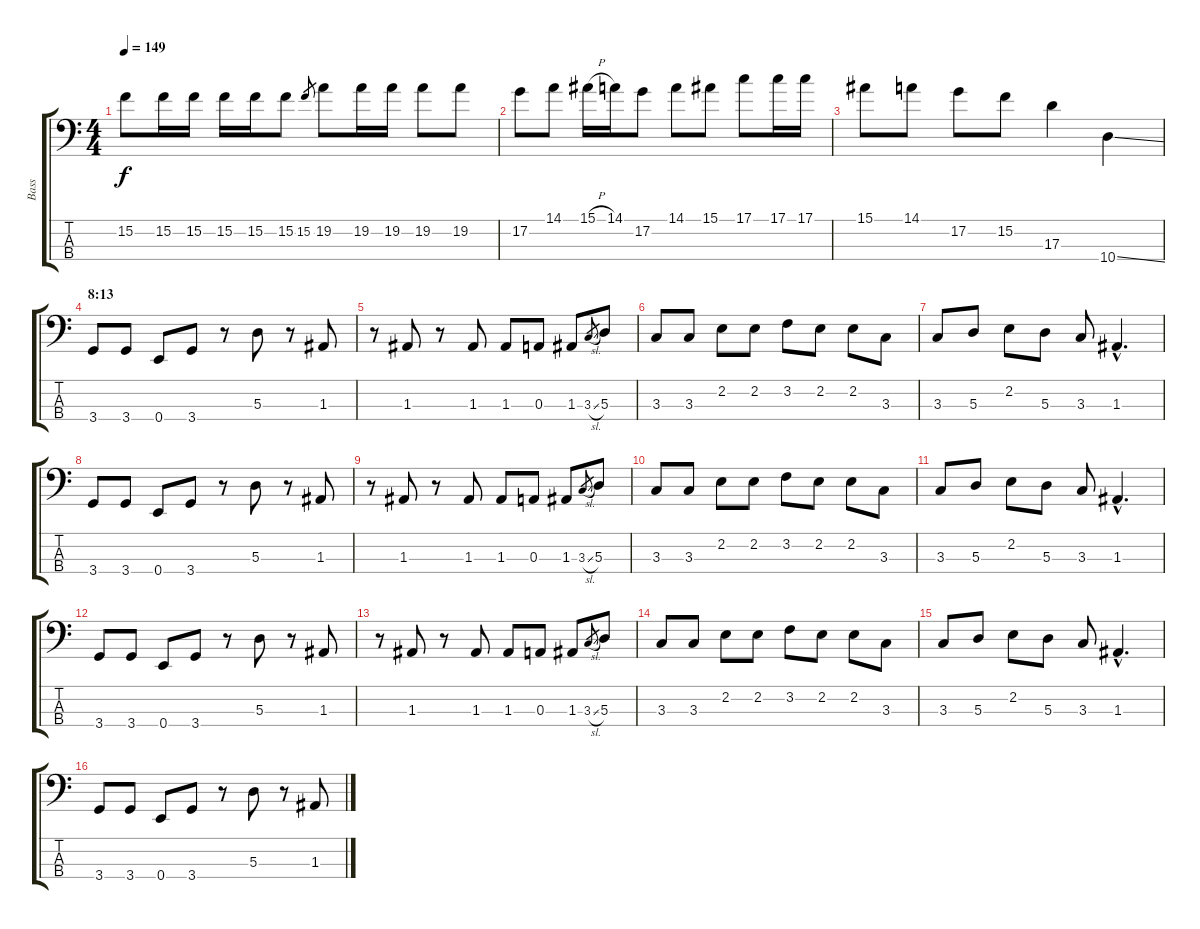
\track ("Bass" "Bass") {instrument electricbassfinger}
\staff {score tabs}
\tuning (G2 D2 A1 E1) {hide}
\ts (4 4)
\tempo 149
\clef f4
\ks c
15.2.8{dy f} 15.2.16 15.2.16 15.2.16 15.2.16 15.2.8 15.2.8{gr} 19.2.8 19.2.16 19.2.16 19.2.8 19.2.8 |
17.2.8 14.1.8 15.1{h}.16 14.1.16 17.2.8 14.1.8 15.1.8 17.1.8 17.1.16 17.1.16 |
15.1.8 14.1.8 17.2.8 15.2.8 17.3.4 10.4{ss}.4 |
\section ("" "8:13")
3.4.8 3.4.8 0.4.8 3.4.8 r.8 5.3.8 r.8 1.3.8 |
r.8 1.3.8 r.8 1.3.8 1.3.8 0.3.8 1.3.8 3.3{sl}.8{gr} 5.3.8 |
3.3.8 3.3.8 2.2.8 2.2.8 3.2.8 2.2.8 2.2.8 3.3.8 |
3.3.8 5.3.8 2.2.8 5.3.8 3.3.8 1.3{hac}.4{d} |
3.4.8 3.4.8 0.4.8 3.4.8 r.8 5.3.8 r.8 1.3.8 |
r.8 1.3.8 r.8 1.3.8 1.3.8 0.3.8 1.3.8 3.3{sl}.8{gr} 5.3.8 |
3.3.8 3.3.8 2.2.8 2.2.8 3.2.8 2.2.8 2.2.8 3.3.8 |
3.3.8 5.3.8 2.2.8 5.3.8 3.3.8 1.3{hac}.4{d} |
3.4.8 3.4.8 0.4.8 3.4.8 r.8 5.3.8 r.8 1.3.8 |
r.8 1.3.8 r.8 1.3.8 1.3.8 0.3.8 1.3.8 3.3{sl}.8{gr} 5.3.8 |
3.3.8 3.3.8 2.2.8 2.2.8 3.2.8 2.2.8 2.2.8 3.3.8 |
3.3.8 5.3.8 2.2.8 5.3.8 3.3.8 1.3{hac}.4{d} |
3.4.8 3.4.8 0.4.8 3.4.8 r.8 5.3.8 r.8 1.3.8
